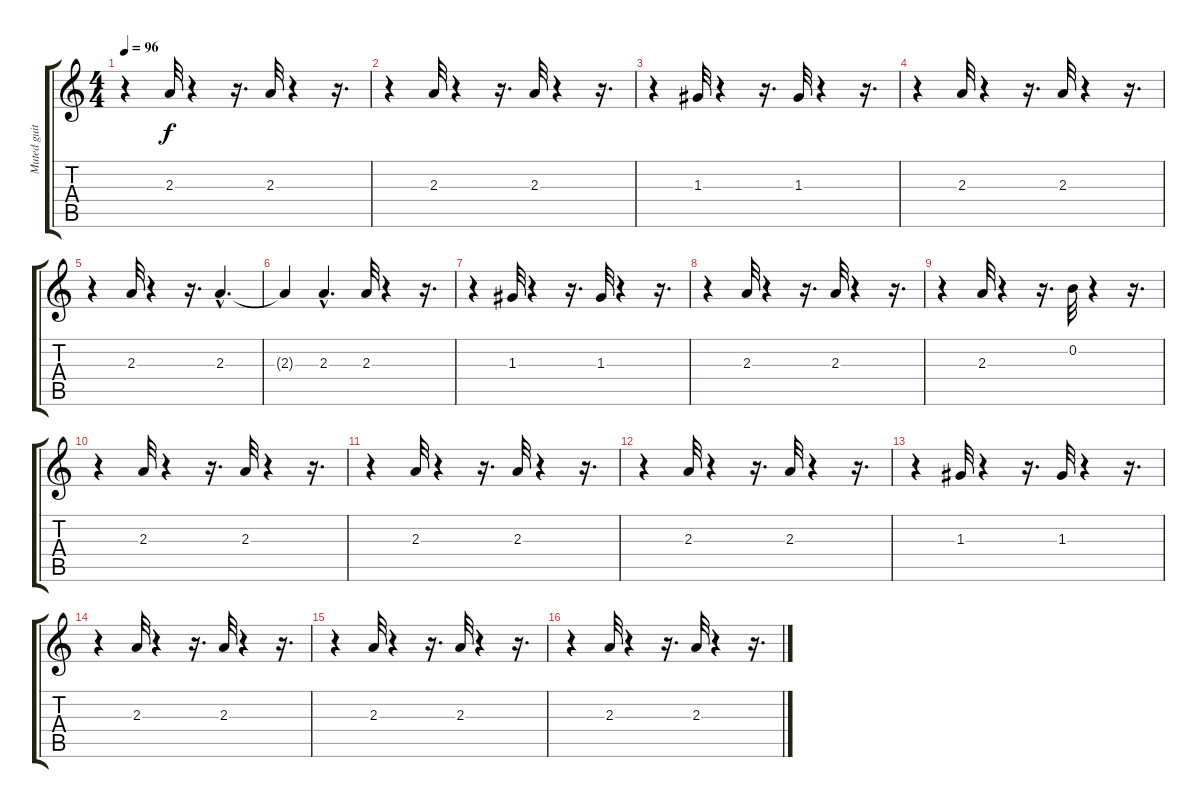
\track ("Muted guitar" "Muted guit") {instrument electricguitarmuted}
\staff {score tabs}
\tuning (E4 B3 G3 D3 A2 E2) {hide}
\ts (4 4)
\tempo 96
\clef g2
\ks c
r.4{dy f} 2.3.32 r.4 r.16{d} 2.3.32 r.4 r.16{d} |
r.4 2.3.32 r.4 r.16{d} 2.3.32 r.4 r.16{d} |
r.4 1.3.32 r.4 r.16{d} 1.3.32 r.4 r.16{d} |
r.4 2.3.32 r.4 r.16{d} 2.3.32 r.4 r.16{d} |
r.4 2.3.32 r.4 r.16{d} 2.3{hac}.4{d} |
2.3{t}.4 2.3{hac}.4{d} 2.3.32 r.4 r.16{d} |
r.4 1.3.32 r.4 r.16{d} 1.3.32 r.4 r.16{d} |
r.4 2.3.32 r.4 r.16{d} 2.3.32 r.4 r.16{d} |
r.4 2.3.32 r.4 r.16{d} 0.2.32 r.4 r.16{d} |
r.4 2.3.32 r.4 r.16{d} 2.3.32 r.4 r.16{d} |
r.4 2.3.32 r.4 r.16{d} 2.3.32 r.4 r.16{d} |
r.4 2.3.32 r.4 r.16{d} 2.3.32 r.4 r.16{d} |
r.4 1.3.32 r.4 r.16{d} 1.3.32 r.4 r.16{d} |
r.4 2.3.32 r.4 r.16{d} 2.3.32 r.4 r.16{d} |
r.4 2.3.32 r.4 r.16{d} 2.3.32 r.4 r.16{d} |
r.4 2.3.32 r.4 r.16{d} 2.3.32 r.4 r.16{d}
